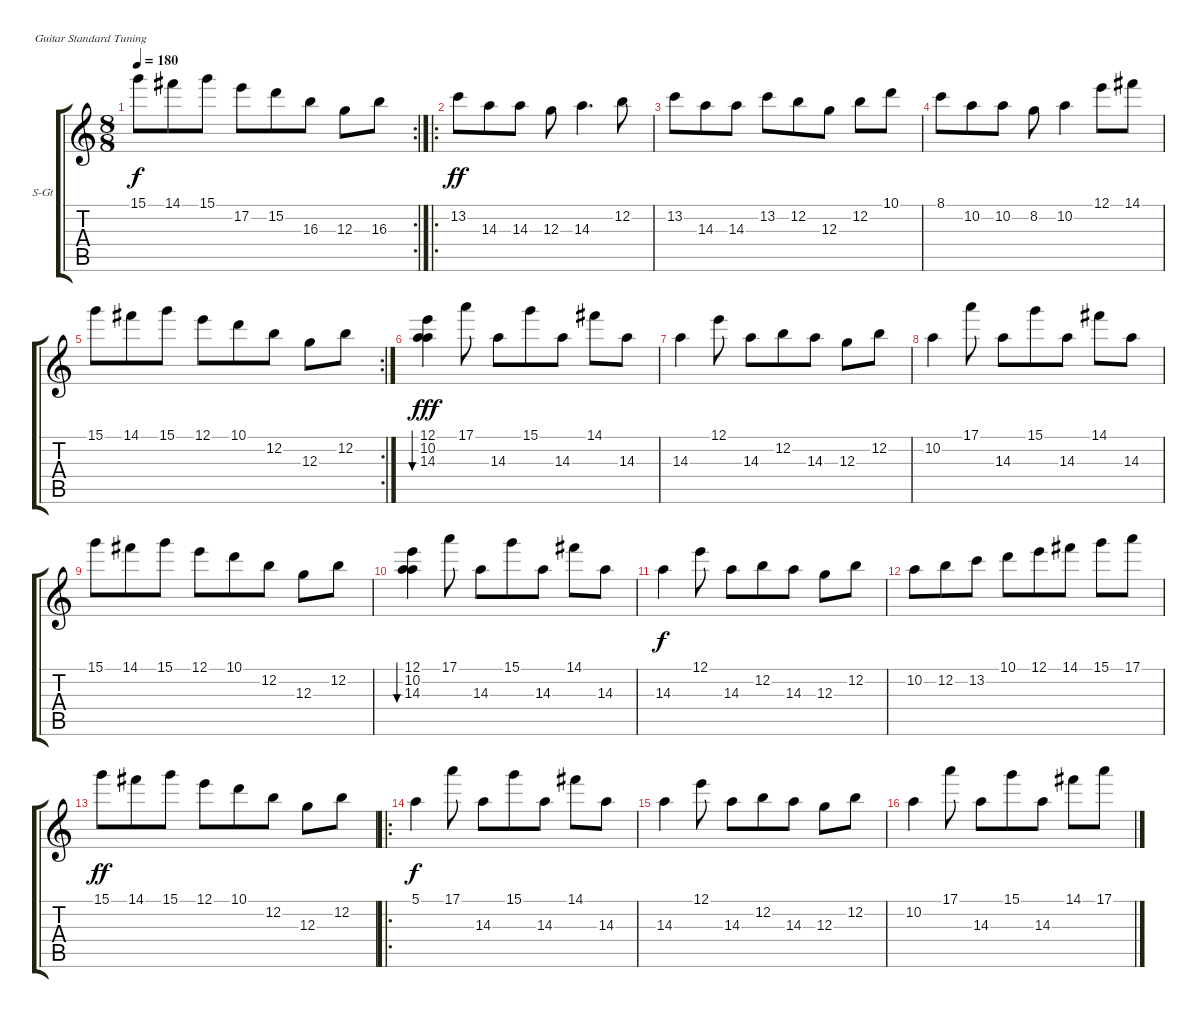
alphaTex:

\bracketExtendMode groupsimilarinstruments
\firstSystemTrackNameOrientation horizontal
\otherSystemsTrackNameOrientation horizontal
\track ("Pista 3" "S-Gt") {instrument orchestralharp}
\staff {score tabs}
\tuning (E4 B3 G3 D3 A2 E2)
\displaytranspose 12
\rc 2
\ts (8 8)
\tempo 180
\clef g2
\ks c
15.1.8{dy f} 14.1.8 15.1.8 17.2.8 15.2.8 16.3.8 12.3.8 16.3.8 |
\ro
13.2.8{dy ff} 14.3.8 14.3.8 12.3.8 14.3.4{d} 12.2.8 |
13.2.8 14.3.8 14.3.8 13.2.8 12.2.8 12.3.8 12.2.8 10.1.8 |
8.1.8 10.2.8 10.2.8 8.2.8 10.2.4 12.1.8 14.1.8 |
\rc 2
15.1.8 14.1.8 15.1.8 12.1.8 10.1.8 12.2.8 12.3.8 12.2.8 |
(12.1 10.2 14.3).4{bu 480 dy fff} 17.1.8 14.3.8 15.1.8 14.3.8 14.1.8 14.3.8 |
14.3.4 12.1.8 14.3.8 12.2.8 14.3.8 12.3.8 12.2.8 |
10.2.4 17.1.8 14.3.8 15.1.8 14.3.8 14.1.8 14.3.8 |
15.1.8 14.1.8 15.1.8 12.1.8 10.1.8 12.2.8 12.3.8 12.2.8 |
(12.1 10.2 14.3).4{bu 480} 17.1.8 14.3.8 15.1.8 14.3.8 14.1.8 14.3.8 |
14.3.4{dy f} 12.1.8 14.3.8 12.2.8 14.3.8 12.3.8 12.2.8 |
10.2.8 12.2.8 13.2.8 10.1.8 12.1.8 14.1.8 15.1.8 17.1.8 |
15.1.8{dy ff} 14.1.8 15.1.8 12.1.8 10.1.8 12.2.8 12.3.8 12.2.8 |
\ro
5.1.4{dy f} 17.1.8 14.3.8 15.1.8 14.3.8 14.1.8 14.3.8 |
14.3.4 12.1.8 14.3.8 12.2.8 14.3.8 12.3.8 12.2.8 |
10.2.4 17.1.8 14.3.8 15.1.8 14.3.8 14.1.8 17.1.8
